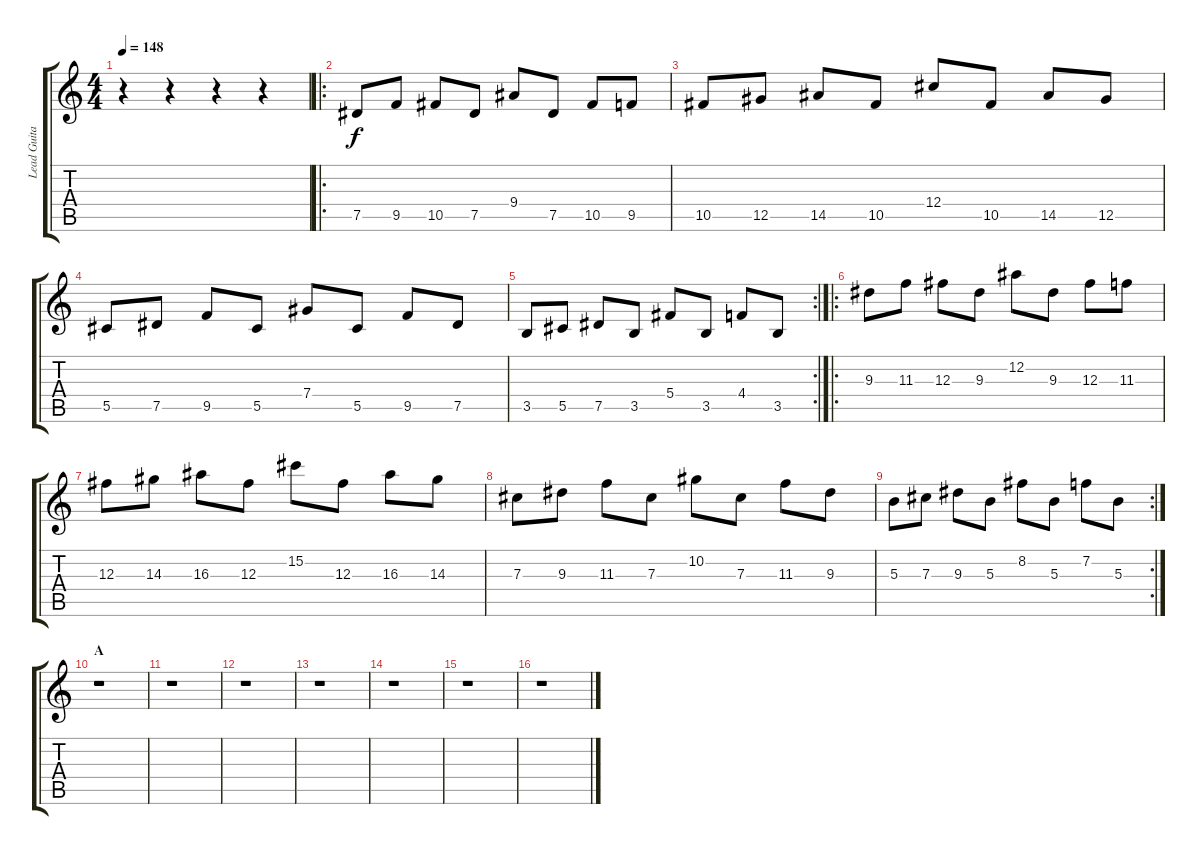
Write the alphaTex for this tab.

\track ("Lead Guitar" "Lead Guita") {instrument overdrivenguitar}
\staff {score tabs}
\tuning (Eb4 Bb3 Gb3 Db3 Ab2 Eb2) {hide}
\ts (4 4)
\tempo 148
\clef g2
\ks c
r.4{dy f instrument overdrivenguitar} r.4 r.4 r.4 |
\ro
7.5.8 9.5.8 10.5.8 7.5.8 9.4.8 7.5.8 10.5.8 9.5.8 |
10.5.8 12.5.8 14.5.8 10.5.8 12.4.8 10.5.8 14.5.8 12.5.8 |
5.5.8 7.5.8 9.5.8 5.5.8 7.4.8 5.5.8 9.5.8 7.5.8 |
\rc 2
3.5.8 5.5.8 7.5.8 3.5.8 5.4.8 3.5.8 4.4.8 3.5.8 |
\ro
9.3.8 11.3.8 12.3.8 9.3.8 12.2.8 9.3.8 12.3.8 11.3.8 |
12.3.8 14.3.8 16.3.8 12.3.8 15.2.8 12.3.8 16.3.8 14.3.8 |
7.3.8 9.3.8 11.3.8 7.3.8 10.2.8 7.3.8 11.3.8 9.3.8 |
\rc 2
5.3.8 7.3.8 9.3.8 5.3.8 8.2.8 5.3.8 7.2.8 5.3.8 |
\section ("" "A")
r.1 |
r.1 |
r.1 |
r.1 |
r.1 |
r.1 |
r.1
